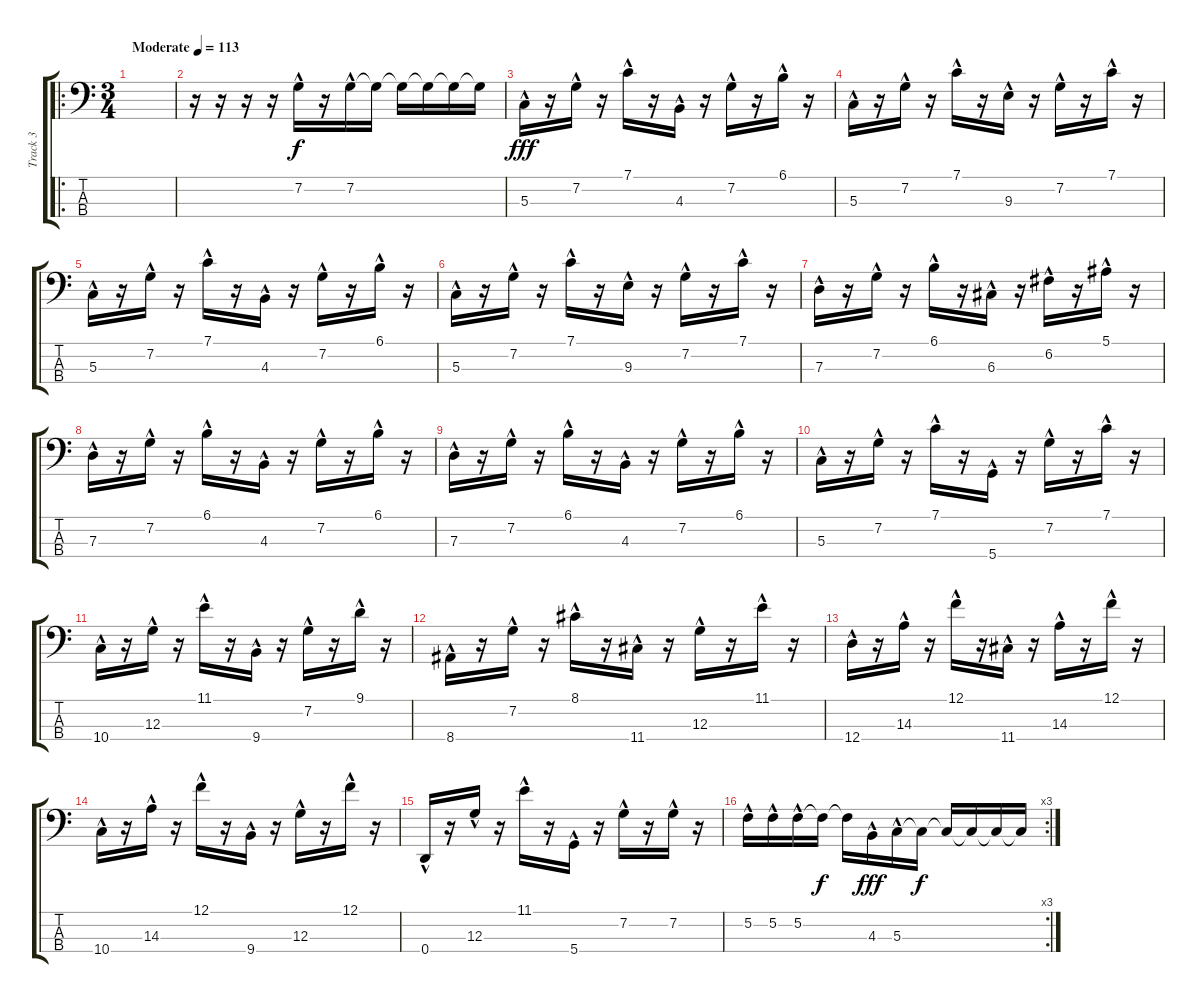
\track ("Track 3" "Track 3") {instrument electricbasspick bank 2}
\staff {score tabs}
\tuning (F2 C2 G1 D1) {hide}
\ro
\ts (3 4)
\tempo (113 "Moderate")
\clef f4
\ks c
|
r.16 r.16 r.16 r.16 7.2{hac}.16 r.16 7.2{hac}.16 7.2{t}.16{dy f} 7.2{t}.16 7.2{t}.16 7.2{t}.16 7.2{t}.16 |
5.3{hac}.16{dy fff} r.16 7.2{hac}.16 r.16 7.1{hac}.16 r.16 4.3{hac}.16 r.16 7.2{hac}.16 r.16 6.1{hac}.16 r.16 |
5.3{hac}.16 r.16 7.2{hac}.16 r.16 7.1{hac}.16 r.16 9.3{hac}.16 r.16 7.2{hac}.16 r.16 7.1{hac}.16 r.16 |
5.3{hac}.16 r.16 7.2{hac}.16 r.16 7.1{hac}.16 r.16 4.3{hac}.16 r.16 7.2{hac}.16 r.16 6.1{hac}.16 r.16 |
5.3{hac}.16 r.16 7.2{hac}.16 r.16 7.1{hac}.16 r.16 9.3{hac}.16 r.16 7.2{hac}.16 r.16 7.1{hac}.16 r.16 |
7.3{hac}.16 r.16 7.2{hac}.16 r.16 6.1{hac}.16 r.16 6.3{hac}.16 r.16 6.2{hac}.16 r.16 5.1{hac}.16 r.16 |
7.3{hac}.16 r.16 7.2{hac}.16 r.16 6.1{hac}.16 r.16 4.3{hac}.16 r.16 7.2{hac}.16 r.16 6.1{hac}.16 r.16 |
7.3{hac}.16 r.16 7.2{hac}.16 r.16 6.1{hac}.16 r.16 4.3{hac}.16 r.16 7.2{hac}.16 r.16 6.1{hac}.16 r.16 |
5.3{hac}.16 r.16 7.2{hac}.16 r.16 7.1{hac}.16 r.16 5.4{hac}.16 r.16 7.2{hac}.16 r.16 7.1{hac}.16 r.16 |
10.4{hac}.16 r.16 12.3{hac}.16 r.16 11.1{hac}.16 r.16 9.4{hac}.16 r.16 7.2{hac}.16 r.16 9.1{hac}.16 r.16 |
8.4{hac}.16 r.16 7.2{hac}.16 r.16 8.1{hac}.16 r.16 11.4{hac}.16 r.16 12.3{hac}.16 r.16 11.1{hac}.16 r.16 |
12.4{hac}.16 r.16 14.3{hac}.16 r.16 12.1{hac}.16 r.16 11.4{hac}.16 r.16 14.3{hac}.16 r.16 12.1{hac}.16 r.16 |
10.4{hac}.16 r.16 14.3{hac}.16 r.16 12.1{hac}.16 r.16 9.4{hac}.16 r.16 12.3{hac}.16 r.16 12.1{hac}.16 r.16 |
0.4{hac}.16 r.16 12.3{hac}.16 r.16 11.1{hac}.16 r.16 5.4{hac}.16 r.16 7.2{hac}.16 r.16 7.2{hac}.16 r.16 |
\rc 3
5.2{hac}.16 5.2{hac}.16 5.2{hac}.16 5.2{t}.16{dy f} 5.2{t}.16 4.3{hac}.16{dy fff} 5.3{hac}.16 5.3{t}.16{dy f} 5.3{t}.16 5.3{t}.16 5.3{t}.16 5.3{t}.16
